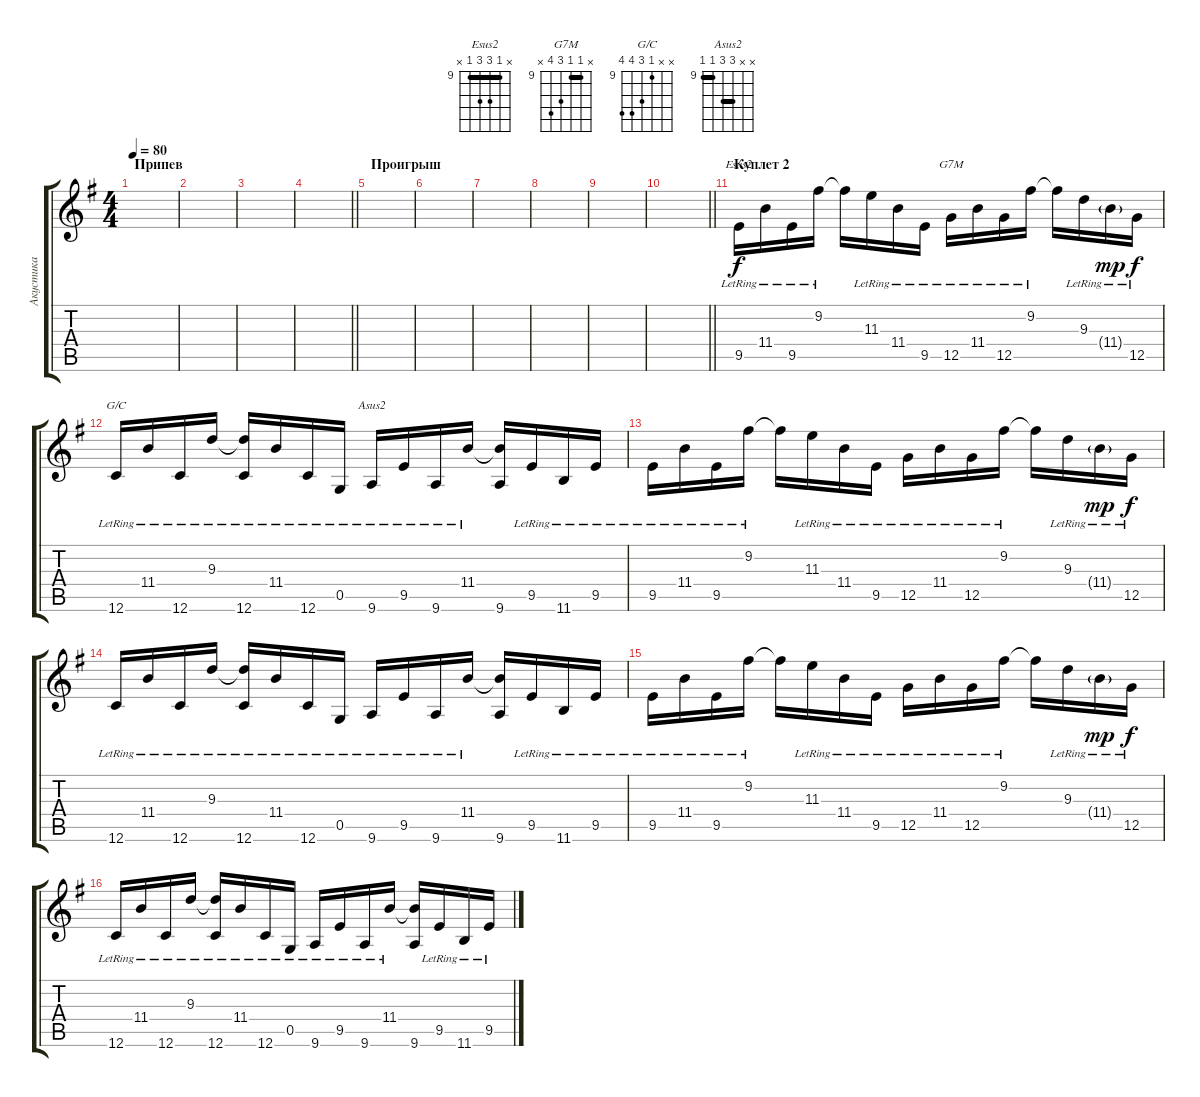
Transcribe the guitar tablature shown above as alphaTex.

\track ("Акустика" "Акустика") {instrument electricguitarjazz}
\staff {score tabs}
\tuning (D4 A3 F3 C3 G2 C2) {hide}
\chord ("Esus2" x 9 11 11 9 x) {firstfret 9 barre 9}
\chord ("G7M" x 9 9 11 12 x) {firstfret 9 barre 9}
\chord ("G/C" x x 9 11 12 12) {firstfret 9}
\chord ("Asus2" x x 11 11 9 9) {firstfret 9 barre (9 11)}
\ts (4 4)
\section ("" "Припев")
\tempo 80
\clef g2
\ks eminor
|
|
|
\barLineRight lightlight
|
\section ("" "Проигрыш")
|
|
|
|
|
\barLineRight lightlight
|
\section ("" "Куплет 2")
9.5{lr}.16{ch "Esus2"} 11.4{lr}.16 9.5{lr}.16 9.2{lr}.16 9.2{t}.16 11.3{lr}.16 11.4{lr}.16 9.5{lr}.16 12.5{lr}.16{ch "G7M"} 11.4{lr}.16 12.5{lr}.16 9.2{lr}.16 9.2{t}.16 9.3{lr}.16 11.4{g lr}.16{dy mp} 12.5{lr}.16{dy f} |
12.6{lr}.16{ch "G/C"} 11.4{lr}.16 12.6{lr}.16 9.3{lr}.16 (9.3{t} 12.6{lr}).16 11.4{lr}.16 12.6{lr}.16 0.5{lr}.16 9.6{lr}.16{ch "Asus2"} 9.5{lr}.16 9.6{lr}.16 11.4{lr}.16 (11.4{t} 9.6).16 9.5{lr}.16 11.6{lr}.16 9.5{lr}.16 |
9.5{lr}.16 11.4{lr}.16 9.5{lr}.16 9.2{lr}.16 9.2{t}.16 11.3{lr}.16 11.4{lr}.16 9.5{lr}.16 12.5{lr}.16 11.4{lr}.16 12.5{lr}.16 9.2{lr}.16 9.2{t}.16 9.3{lr}.16 11.4{g lr}.16{dy mp} 12.5{lr}.16{dy f} |
12.6{lr}.16 11.4{lr}.16 12.6{lr}.16 9.3{lr}.16 (9.3{t} 12.6{lr}).16 11.4{lr}.16 12.6{lr}.16 0.5{lr}.16 9.6{lr}.16 9.5{lr}.16 9.6{lr}.16 11.4{lr}.16 (11.4{t} 9.6).16 9.5{lr}.16 11.6{lr}.16 9.5{lr}.16 |
9.5{lr}.16 11.4{lr}.16 9.5{lr}.16 9.2{lr}.16 9.2{t}.16 11.3{lr}.16 11.4{lr}.16 9.5{lr}.16 12.5{lr}.16 11.4{lr}.16 12.5{lr}.16 9.2{lr}.16 9.2{t}.16 9.3{lr}.16 11.4{g lr}.16{dy mp} 12.5{lr}.16{dy f} |
12.6{lr}.16 11.4{lr}.16 12.6{lr}.16 9.3{lr}.16 (9.3{t} 12.6{lr}).16 11.4{lr}.16 12.6{lr}.16 0.5{lr}.16 9.6{lr}.16 9.5{lr}.16 9.6{lr}.16 11.4{lr}.16 (11.4{t} 9.6).16 9.5{lr}.16 11.6{lr}.16 9.5{lr}.16
